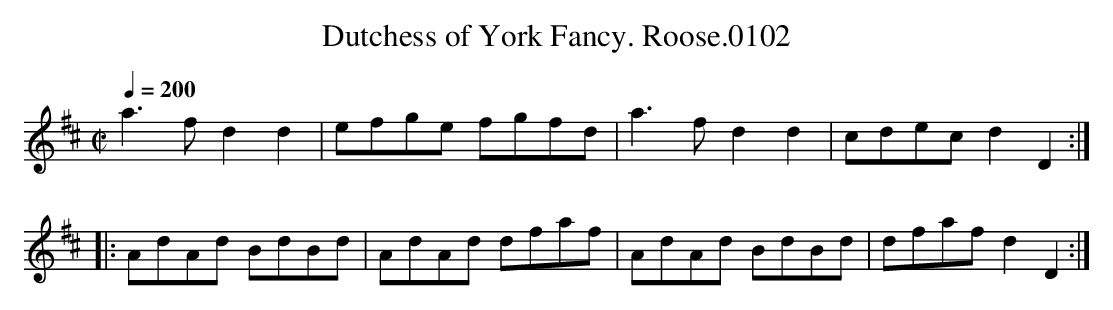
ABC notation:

X:1
T:Dutchess of York Fancy. Roose.0102
Q:1/4=200
M:C|
L:1/8
K:D
a3 f  d2 d2|efge fgfd|a3 f d2 d2|cdec d2 D2:|
|:AdAd BdBd|AdAd dfaf|AdAd BdBd|dfaf d2 D2:|
